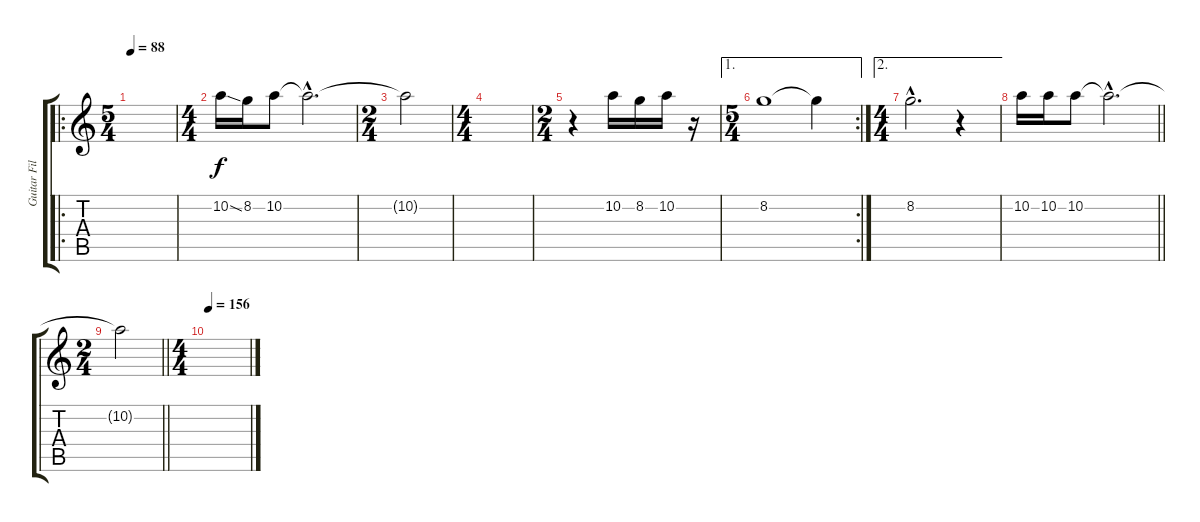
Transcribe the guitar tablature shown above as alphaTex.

\track ("Guitar Fills 2" "Guitar Fil") {instrument distortionguitar}
\staff {score tabs}
\tuning (E4 B3 G3 D3 A2 E2) {hide}
\ro
\ts (5 4)
\tempo 88
\clef g2
\ks c
|
\ts (4 4)
10.2{ss}.16 8.2.16 10.2.8 10.2{hac t}.2{d} |
\ts (2 4)
10.2{t}.2 |
\ts (4 4)
|
\ts (2 4)
r.4 10.2.16 8.2.16 10.2.16 r.16 |
\ae 1
\rc 2
\ts (5 4)
8.2.1 8.2{t}.4 |
\ae 2
\ts (4 4)
8.2{hac}.2{d} r.4 |
\barLineRight lightlight
10.2.16 10.2.16 10.2.8 10.2{hac t}.2{d} |
\ts (2 4)
\barLineRight lightlight
10.2{t}.2 |
\ts (4 4)
\tempo 156
